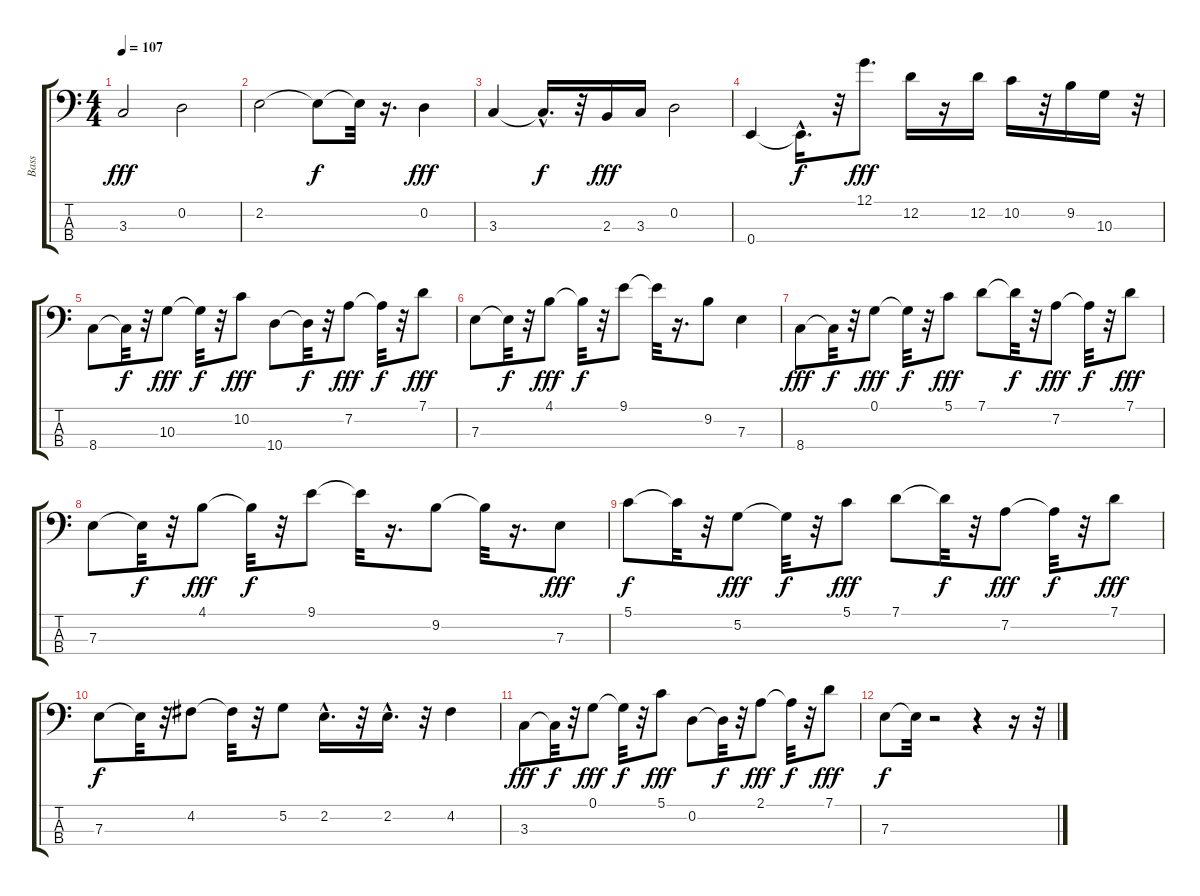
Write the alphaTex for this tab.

\track ("Bass" "Bass") {instrument fretlessbass}
\staff {score tabs}
\tuning (G2 D2 A1 E1) {hide}
\ts (4 4)
\tempo 107
\clef f4
\ks c
3.3.2{dy fff} 0.2.2 |
2.2.2 2.2{t}.8{dy f} 2.2{t}.32 r.16{d} 0.2.4{dy fff} |
3.3.4 3.3{hac t}.16{d dy f} r.32 2.3.16{dy fff} 3.3.16 0.2.2 |
0.4.4 0.4{hac t}.16{d dy f} r.32 12.1.8{d dy fff} 12.2.16 r.16 12.2.16 10.2.16 r.32 9.2.16 10.3.16 r.32 |
8.4.8 8.4{t}.32{dy f} r.32 10.3.8{dy fff} 10.3{t}.32{dy f} r.32 10.2.8{dy fff} 10.4.8 10.4{t}.32{dy f} r.32 7.2.8{dy fff} 7.2{t}.32{dy f} r.32 7.1.8{dy fff} |
7.3.8 7.3{t}.32{dy f} r.32 4.1.8{dy fff} 4.1{t}.32{dy f} r.32 9.1.8 9.1{t}.32 r.16{d} 9.2.8 7.3.4 |
8.4.8{dy fff} 8.4{t}.32{dy f} r.32 0.1.8{dy fff} 0.1{t}.32{dy f} r.32 5.1.8{dy fff} 7.1.8 7.1{t}.32{dy f} r.32 7.2.8{dy fff} 7.2{t}.32{dy f} r.32 7.1.8{dy fff} |
7.3.8 7.3{t}.32{dy f} r.32 4.1.8{dy fff} 4.1{t}.32{dy f} r.32 9.1.8 9.1{t}.32 r.16{d} 9.2.8 9.2{t}.32 r.16{d} 7.3.8{dy fff} |
5.1.8{dy f} 5.1{t}.32 r.32 5.2.8{dy fff} 5.2{t}.32{dy f} r.32 5.1.8{dy fff} 7.1.8 7.1{t}.32{dy f} r.32 7.2.8{dy fff} 7.2{t}.32{dy f} r.32 7.1.8{dy fff} |
7.3.8{dy f} 7.3{t}.32 r.32 4.2.8 4.2{t}.32 r.32 5.2.8 2.2{hac}.16{d} r.32 2.2{hac}.16{d} r.32 4.2.4 |
3.3.8{dy fff} 3.3{t}.32{dy f} r.32 0.1.8{dy fff} 0.1{t}.32{dy f} r.32 5.1.8{dy fff} 0.2.8 0.2{t}.32{dy f} r.32 2.1.8{dy fff} 2.1{t}.32{dy f} r.32 7.1.8{dy fff} |
7.3.8{dy f} 7.3{t}.32 r.2 r.4 r.16 r.32
